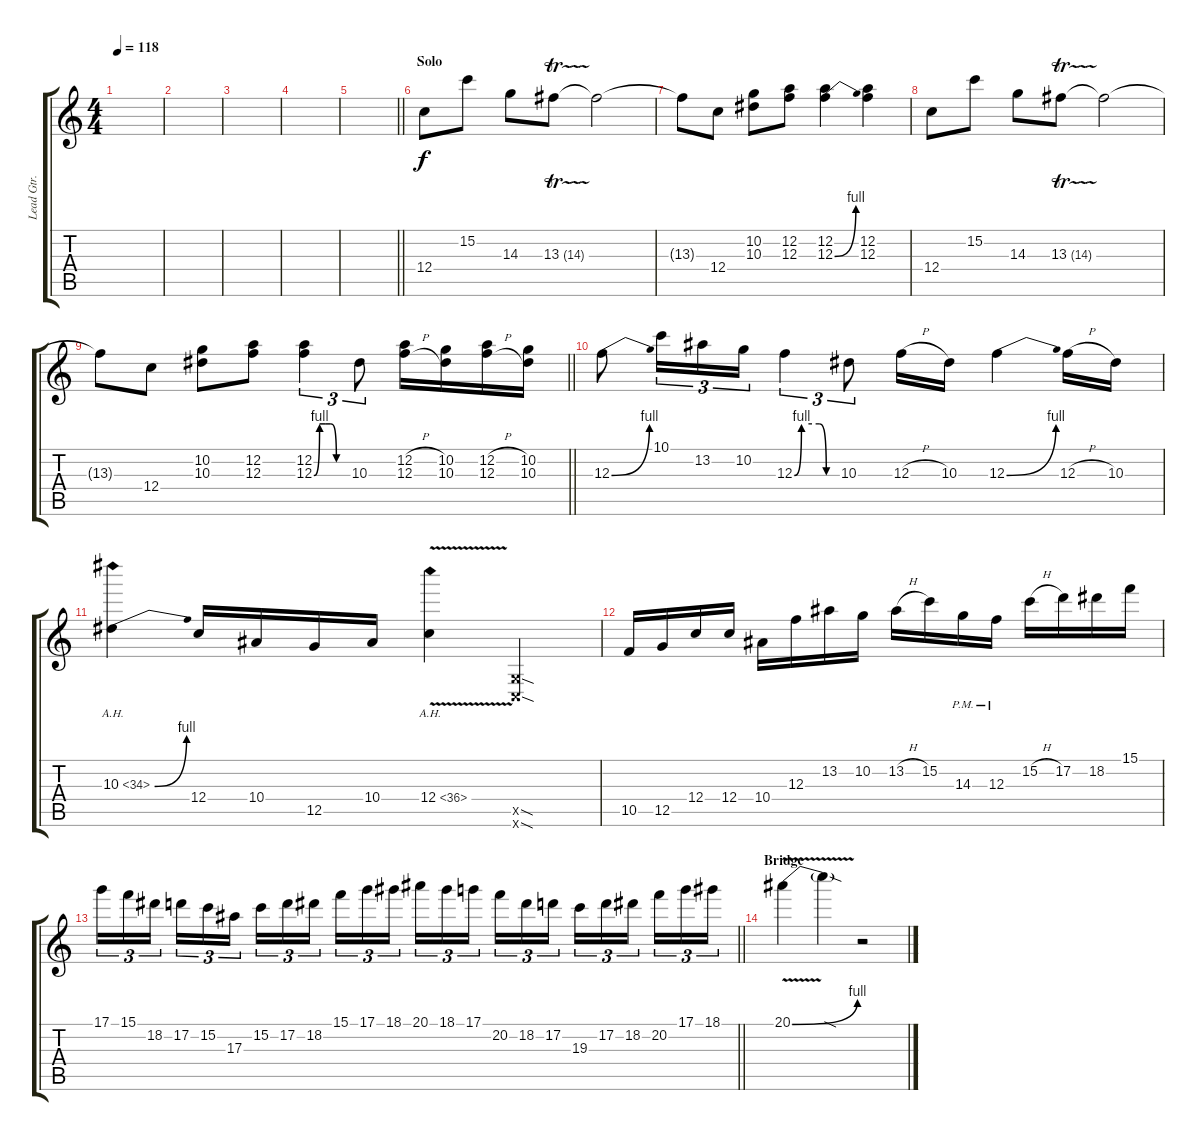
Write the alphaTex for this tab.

\track ("Lead Gtr." "Lead Gtr.") {instrument distortionguitar}
\staff {score tabs}
\tuning (D4 A3 F3 C3 G2 C2) {hide}
\ts (4 4)
\tempo 118
\clef g2
\ks c
|
|
|
|
\barLineRight lightlight
|
\section ("" "Solo")
12.4.8 15.2.8 14.3.8 13.3{tr (14 32)}.8 13.3{t}.2 |
13.3{t}.8 12.4.8 (10.2 10.3).8 (12.2 12.3).8 (12.2 12.3{be (bend 0 0 60 4)}).4 (12.2 12.3).4 |
12.4.8 15.2.8 14.3.8 13.3{tr (14 32)}.8 13.3{t}.2 |
\barLineRight lightlight
13.3{t}.8 12.4.8 (10.2 10.3).8 (12.2 12.3).8 (12.2 12.3{be (custom 0 0 10 4 20 4 30 4 40 0 60 0)}).4{tu (3 2)} 10.3.8{tu (3 2)} (12.2{h} 12.3{h}).16 (10.2 10.3).16 (12.2{h} 12.3{h}).16 (10.2 10.3).16 |
12.3{be (bend 0 0 60 4)}.8 10.1.16{tu (3 2)} 13.2.16{tu (3 2)} 10.2.16{tu (3 2)} 12.3{be (custom 0 0 10 4 35 4 45 0 60 0)}.4{tu (3 2)} 10.3.8{tu (3 2)} 12.3{h}.16 10.3.16 12.3{be (bend 0 0 60 4)}.4 12.3{h}.16 10.3.16 |
10.3{be (bend 0 0 60 4) ah 24}.4 12.4.16 10.4.16 12.5.16 10.4.16 12.4{ah 24 v}.4 (0.5{sod x} 0.6{sod x}).4 |
10.5.16 12.5.16 12.4.16 12.4.16 10.4.16 12.3.16 13.2.16 10.2.16 13.2{h}.16 15.2.16 14.3{pm}.16 12.3{pm}.16 15.2{h}.16 17.2.16 18.2.16 15.1.16 |
\barLineRight lightlight
17.1.16{tu (3 2)} 15.1.16{tu (3 2)} 18.2.16{tu (3 2) beam splitsecondary} 17.2.16{tu (3 2)} 15.2.16{tu (3 2)} 17.3.16{tu (3 2)} 15.2.16{tu (3 2)} 17.2.16{tu (3 2)} 18.2.16{tu (3 2) beam splitsecondary} 15.1.16{tu (3 2)} 17.1.16{tu (3 2)} 18.1.16{tu (3 2)} 20.1.16{tu (3 2)} 18.1.16{tu (3 2)} 17.1.16{tu (3 2) beam splitsecondary} 20.2.16{tu (3 2)} 18.2.16{tu (3 2)} 17.2.16{tu (3 2)} 19.3.16{tu (3 2)} 17.2.16{tu (3 2)} 18.2.16{tu (3 2) beam splitsecondary} 20.2.16{tu (3 2)} 17.1.16{tu (3 2)} 18.1.16{tu (3 2)} |
\section ("" "Bridge")
20.1{be (bend 0 0 60 4) v}.4 20.1{sod t}.4 r.2
